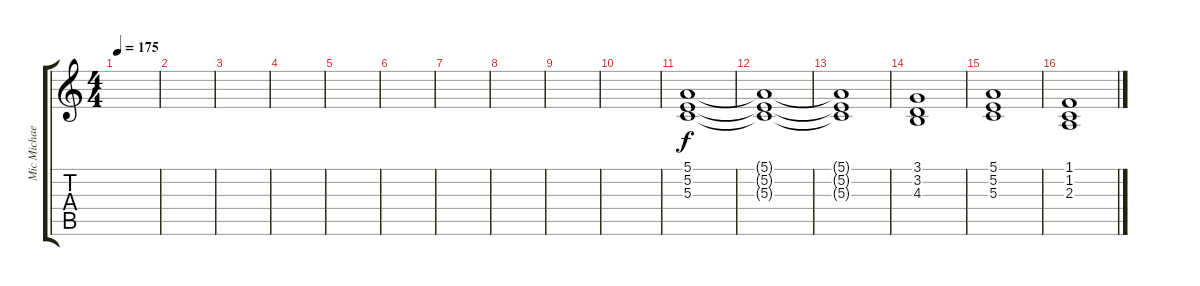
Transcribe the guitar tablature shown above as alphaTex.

\track ("Mic Michaeli" "Mic Michae") {instrument reedorgan}
\staff {score tabs}
\tuning (E4 B3 G3 D3 A2 E2) {hide}
\ts (4 4)
\tempo 175
\clef g2
\ks c
|
|
|
|
|
|
|
|
|
|
(5.1 5.2 5.3).1 |
(5.1{t} 5.2{t} 5.3{t}).1 |
(5.1{t} 5.2{t} 5.3{t}).1 |
(3.1 3.2 4.3).1 |
(5.1 5.2 5.3).1 |
(1.1 1.2 2.3).1
